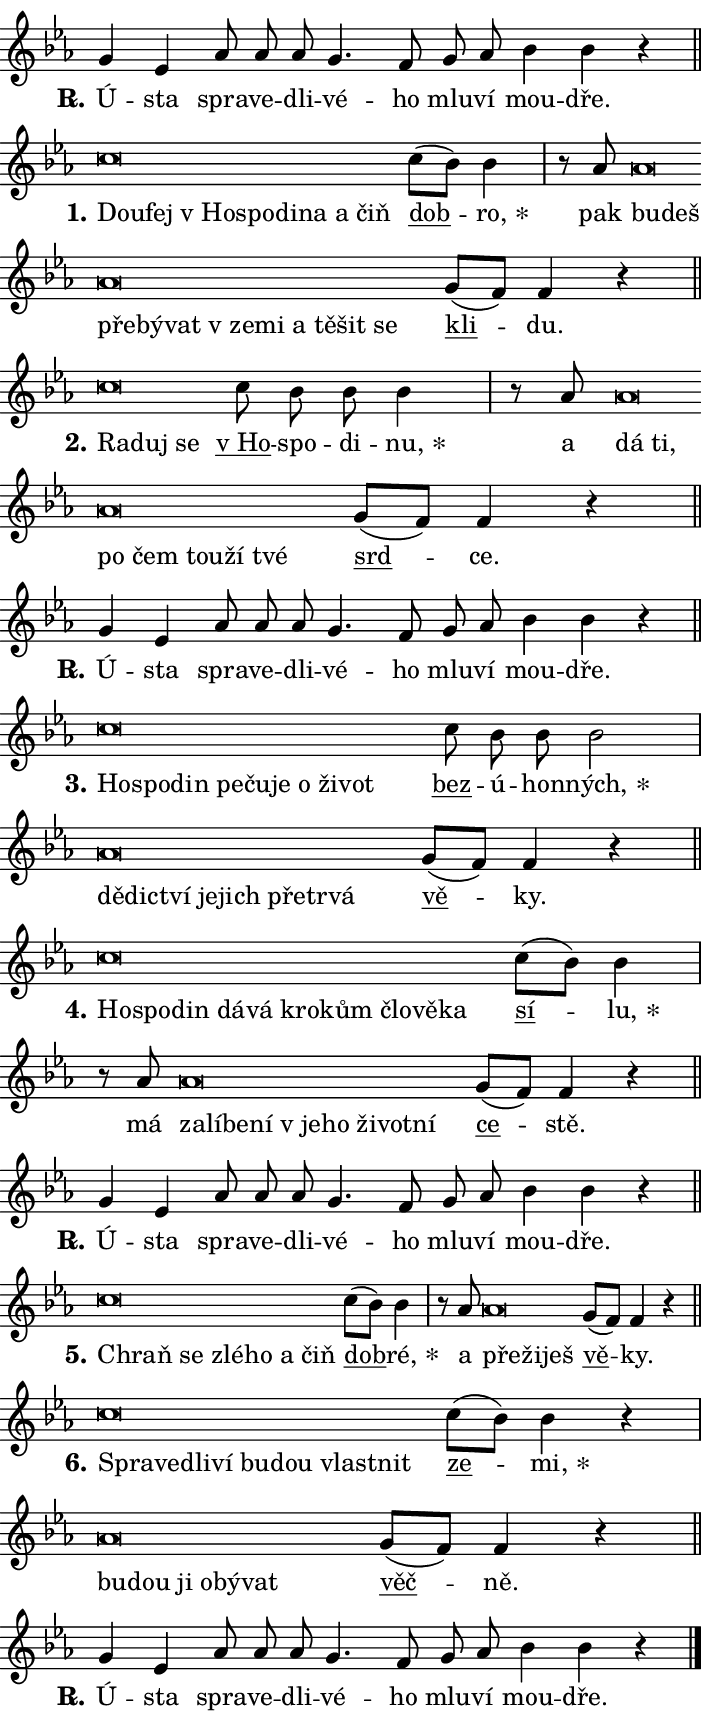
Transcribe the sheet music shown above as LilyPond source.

\version "2.24.0"
\header { tagline = "" }
\paper {
  indent = 0\cm
  top-margin = 0\cm
  right-margin = 0.13\cm % to fit lyric hyphens
  bottom-margin = 0\cm
  left-margin = 0\cm
  paper-width = 12\cm
  page-breaking = #ly:one-page-breaking
  system-system-spacing.basic-distance = #11
  score-system-spacing.basic-distance = #11
  ragged-last = ##f
}


%% Author: Thomas Morley
%% https://lists.gnu.org/archive/html/lilypond-user/2020-05/msg00002.html
#(define (line-position grob)
"Returns position of @var[grob} in current system:
   @code{'start}, if at first time-step
   @code{'end}, if at last time-step
   @code{'middle} otherwise
"
  (let* ((col (ly:item-get-column grob))
         (ln (ly:grob-object col 'left-neighbor))
         (rn (ly:grob-object col 'right-neighbor))
         (col-to-check-left (if (ly:grob? ln) ln col))
         (col-to-check-right (if (ly:grob? rn) rn col))
         (break-dir-left
           (and
             (ly:grob-property col-to-check-left 'non-musical #f)
             (ly:item-break-dir col-to-check-left)))
         (break-dir-right
           (and
             (ly:grob-property col-to-check-right 'non-musical #f)
             (ly:item-break-dir col-to-check-right))))
        (cond ((eqv? 1 break-dir-left) 'start)
              ((eqv? -1 break-dir-right) 'end)
              (else 'middle))))

#(define (tranparent-at-line-position vctor)
  (lambda (grob)
  "Relying on @code{line-position} select the relevant enry from @var{vctor}.
Used to determine transparency,"
    (case (line-position grob)
      ((end) (not (vector-ref vctor 0)))
      ((middle) (not (vector-ref vctor 1)))
      ((start) (not (vector-ref vctor 2))))))

noteHeadBreakVisibility =
#(define-music-function (break-visibility)(vector?)
"Makes @code{NoteHead}s transparent relying on @var{break-visibility}"
#{
  \override NoteHead.transparent =
    #(tranparent-at-line-position break-visibility)
#})

#(define delete-ledgers-for-transparent-note-heads
  (lambda (grob)
    "Reads whether a @code{NoteHead} is transparent.
If so this @code{NoteHead} is removed from @code{'note-heads} from
@var{grob}, which is supposed to be @code{LedgerLineSpanner}.
As a result ledgers are not printed for this @code{NoteHead}"
    (let* ((nhds-array (ly:grob-object grob 'note-heads))
           (nhds-list
             (if (ly:grob-array? nhds-array)
                 (ly:grob-array->list nhds-array)
                 '()))
           ;; Relies on the transparent-property being done before
           ;; Staff.LedgerLineSpanner.after-line-breaking is executed.
           ;; This is fragile ...
           (to-keep
             (remove
               (lambda (nhd)
                 (ly:grob-property nhd 'transparent #f))
               nhds-list)))
      ;; TODO find a better method to iterate over grob-arrays, similiar
      ;; to filter/remove etc for lists
      ;; For now rebuilt from scratch
      (set! (ly:grob-object grob 'note-heads)  '())
      (for-each
        (lambda (nhd)
          (ly:pointer-group-interface::add-grob grob 'note-heads nhd))
        to-keep))))

squashNotes = {
  \override NoteHead.X-extent = #'(-0.2 . 0.2)
  \override NoteHead.Y-extent = #'(-0.75 . 0)
  \override NoteHead.stencil =
    #(lambda (grob)
       (let ((pos (ly:grob-property grob 'staff-position)))
         (begin
           (if (< pos -7) (display "ERROR: Lower brevis then expected\n") (display ""))
           (if (<= pos -6) ly:text-interface::print ly:note-head::print))))
}
unSquashNotes = {
  \revert NoteHead.X-extent
  \revert NoteHead.Y-extent
  \revert NoteHead.stencil
}

hideNotes = \noteHeadBreakVisibility #begin-of-line-visible
unHideNotes = \noteHeadBreakVisibility #all-visible

% work-around for resetting accidentals
% https://lilypond.org/doc/v2.23/Documentation/notation/displaying-rhythms#unmetered-music
cadenzaMeasure = {
  \cadenzaOff
  \partial 1024 s1024
  \cadenzaOn
}

#(define-markup-command (accent layout props text) (markup?)
  "Underline accented syllable"
  (interpret-markup layout props
    #{\markup \override #'(offset . 4.3) \underline { #text }#}))

responsum = \markup \concat {
  "R" \hspace #-1.05 \path #0.1 #'((moveto 0 0.07) (lineto 0.9 0.8)) \hspace #0.05 "."
}

spaceSize = #0.6828661417322834 % exact space size for TeX Gyre Schola

\layout {
  \context {
    \Staff
    \remove "Time_signature_engraver"
    \override LedgerLineSpanner.after-line-breaking = #delete-ledgers-for-transparent-note-heads
  }
  \context {
    \Lyrics {
      \override LyricSpace.minimum-distance = \spaceSize
      \override LyricText.font-name = #"TeX Gyre Schola"
      \override LyricText.font-size = 1
      \override StanzaNumber.font-name = #"TeX Gyre Schola Bold"
      \override StanzaNumber.font-size = 1
    }
  }
  \context {
    \Score 
    \override NoteHead.text =
      #(lambda (grob) 
        (let ((pos (ly:grob-property grob 'staff-position)))
          #{\markup {
            \combine
              \halign #-0.55 \raise #(if (= pos -6) 0 0.5) \override #'(thickness . 2) \draw-line #'(3.2 . 0)
              \musicglyph "noteheads.sM1"
          }#}))
  }
}

% magnetic-lyrics.ily
%
%   written by
%     Jean Abou Samra <jean@abou-samra.fr>
%     Werner Lemberg <wl@gnu.org>
%
%   adapted by
%     Jiri Hon <jiri.hon@gmail.com>
%
% Version 2022-Apr-15

% https://www.mail-archive.com/lilypond-user@gnu.org/msg149350.html

#(define (Left_hyphen_pointer_engraver context)
   "Collect syllable-hyphen-syllable occurrences in lyrics and store
them in properties.  This engraver only looks to the left.  For
example, if the lyrics input is @code{foo -- bar}, it does the
following.

@itemize @bullet
@item
Set the @code{text} property of the @code{LyricHyphen} grob between
@q{foo} and @q{bar} to @code{foo}.

@item
Set the @code{left-hyphen} property of the @code{LyricText} grob with
text @q{foo} to the @code{LyricHyphen} grob between @q{foo} and
@q{bar}.
@end itemize

Use this auxiliary engraver in combination with the
@code{lyric-@/text::@/apply-@/magnetic-@/offset!} hook."
   (let ((hyphen #f)
         (text #f))
     (make-engraver
      (acknowledgers
       ((lyric-syllable-interface engraver grob source-engraver)
        (set! text grob)))
      (end-acknowledgers
       ((lyric-hyphen-interface engraver grob source-engraver)
        ;(when (not (grob::has-interface grob 'lyric-space-interface))
          (set! hyphen grob)));)
      ((stop-translation-timestep engraver)
       (when (and text hyphen)
         (ly:grob-set-object! text 'left-hyphen hyphen))
       (set! text #f)
       (set! hyphen #f)))))

#(define (lyric-text::apply-magnetic-offset! grob)
   "If the space between two syllables is less than the value in
property @code{LyricText@/.details@/.squash-threshold}, move the right
syllable to the left so that it gets concatenated with the left
syllable.

Use this function as a hook for
@code{LyricText@/.after-@/line-@/breaking} if the
@code{Left_@/hyphen_@/pointer_@/engraver} is active."
   (let ((hyphen (ly:grob-object grob 'left-hyphen #f)))
     (when hyphen
       (let ((left-text (ly:spanner-bound hyphen LEFT)))
         (when (grob::has-interface left-text 'lyric-syllable-interface)
           (let* ((common (ly:grob-common-refpoint grob left-text X))
                  (this-x-ext (ly:grob-extent grob common X))
                  (left-x-ext
                   (begin
                     ;; Trigger magnetism for left-text.
                     (ly:grob-property left-text 'after-line-breaking)
                     (ly:grob-extent left-text common X)))
                  ;; `delta` is the gap width between two syllables.
                  (delta (- (interval-start this-x-ext)
                            (interval-end left-x-ext)))
                  (details (ly:grob-property grob 'details))
                  (threshold (assoc-get 'squash-threshold details 0.2)))
             (when (< delta threshold)
               (let* (;; We have to manipulate the input text so that
                      ;; ligatures crossing syllable boundaries are not
                      ;; disabled.  For languages based on the Latin
                      ;; script this is essentially a beautification.
                      ;; However, for non-Western scripts it can be a
                      ;; necessity.
                      (lt (ly:grob-property left-text 'text))
                      (rt (ly:grob-property grob 'text))
                      (is-space (grob::has-interface hyphen 'lyric-space-interface))
                      (space (if is-space " " ""))
                      (extra-delta (if is-space spaceSize 0))
                      ;; Append new syllable.
                      (ltrt-space (if (and (string? lt) (string? rt))
                                (string-append lt space rt)
                                (make-concat-markup (list lt space rt))))
                      ;; Right-align `ltrt` to the right side.
                      (ltrt-space-markup (grob-interpret-markup
                               grob
                               (make-translate-markup
                                (cons (interval-length this-x-ext) 0)
                                (make-right-align-markup ltrt-space)))))
                 (begin
                   ;; Don't print `left-text`.
                   (ly:grob-set-property! left-text 'stencil #f)
                   ;; Set text and stencil (which holds all collected
                   ;; syllables so far) and shift it to the left.
                   (ly:grob-set-property! grob 'text ltrt-space)
                   (ly:grob-set-property! grob 'stencil ltrt-space-markup)
                   (ly:grob-translate-axis! grob (- (- delta extra-delta)) X))))))))))


#(define (lyric-hyphen::displace-bounds-first grob)
   ;; Make very sure this callback isn't triggered too early.
   (let ((left (ly:spanner-bound grob LEFT))
         (right (ly:spanner-bound grob RIGHT)))
     (ly:grob-property left 'after-line-breaking)
     (ly:grob-property right 'after-line-breaking)
     (ly:lyric-hyphen::print grob)))

squashThreshold = #0.4

\layout {
  \context {
    \Lyrics
    \consists #Left_hyphen_pointer_engraver
    \override LyricText.after-line-breaking =
      #lyric-text::apply-magnetic-offset!
    \override LyricHyphen.stencil = #lyric-hyphen::displace-bounds-first
    \override LyricText.details.squash-threshold = \squashThreshold
    \override LyricHyphen.minimum-distance = 0
    \override LyricHyphen.minimum-length = \squashThreshold
  }
}

squashText = \override LyricText.details.squash-threshold = 9999
unSquashText = \override LyricText.details.squash-threshold = \squashThreshold

leftText = \override LyricText.self-alignment-X = #LEFT
unLeftText = \revert LyricText.self-alignment-X

starOffset = #(lambda (grob) 
                (let ((x_offset (ly:self-alignment-interface::aligned-on-x-parent grob)))
                  (if (= x_offset 0) 0 (+ x_offset 1.2))))

star = #(define-music-function (syllable)(string?)
"Append star separator at the end of a syllable"
#{
  \once \override LyricText.X-offset = #starOffset
  \lyricmode { \markup {
    #syllable
    \override #'((font-name . "TeX Gyre Schola Bold")) \hspace #0.2 \lower #0.65 \larger "*"
  } }
#})

starAccent = #(define-music-function (syllable)(string?)
"Append star separator at the end of a syllable and make accent"
#{
  \once \override LyricText.X-offset = #starOffset
  \lyricmode { \markup {
    \accent #syllable
    \override #'((font-name . "TeX Gyre Schola Bold")) \hspace #0.2 \lower #0.65 \larger "*"
  } }
#})

breath = #(define-music-function (syllable)(string?)
"Append breathing indicator at the end of a syllable"
#{
  \lyricmode { \markup { #syllable "+" } }
#})

optionalBreath = #(define-music-function (syllable)(string?)
"Append optional breathing indicator at the end of a syllable"
#{
  \lyricmode { \markup { #syllable "(+)" } }
#})


\score {
    <<
        \new Voice = "melody" { \cadenzaOn \key es \major \relative { g'4 es as8 as as \bar "" g4. f8 \bar "" g as bes4 bes r \cadenzaMeasure \bar "||" \break } }
        \new Lyrics \lyricsto "melody" { \lyricmode { \set stanza = \responsum
Ú -- sta spra -- ve -- dli -- vé -- ho mlu -- ví mou -- dře. } }
    >>
    \layout {}
}

\score {
    <<
        \new Voice = "melody" { \cadenzaOn \key es \major \relative { \squashNotes c''\breve*1/16 \hideNotes \breve*1/16 \bar "" \breve*1/16 \bar "" \breve*1/16 \bar "" \breve*1/16 \bar "" \breve*1/16 \bar "" \breve*1/16 \breve*1/16 \bar "" \unHideNotes \unSquashNotes \bar "" c8[( bes)] bes4 \cadenzaMeasure \bar "|" r8 as8 \squashNotes as\breve*1/16 \hideNotes \breve*1/16 \bar "" \breve*1/16 \bar "" \breve*1/16 \bar "" \breve*1/16 \bar "" \breve*1/16 \bar "" \breve*1/16 \bar "" \breve*1/16 \bar "" \breve*1/16 \bar "" \breve*1/16 \breve*1/16 \bar "" \unHideNotes \unSquashNotes \bar "" g8[( f)] f4 r \cadenzaMeasure \bar "||" \break } }
        \new Lyrics \lyricsto "melody" { \lyricmode { \set stanza = "1."
\leftText Dou -- \squashText fej "v Ho" -- spo -- di -- na a čiň \unLeftText \unSquashText \markup \accent dob -- \star ro, pak \leftText bu -- \squashText deš pře -- bý -- vat "v ze" -- mi a tě -- šit se \unLeftText \unSquashText \markup \accent kli -- du. } }
    >>
    \layout {}
}

\score {
    <<
        \new Voice = "melody" { \cadenzaOn \key es \major \relative { \squashNotes c''\breve*1/16 \hideNotes \breve*1/16 \breve*1/16 \bar "" \unHideNotes \unSquashNotes \bar "" c8 bes bes bes4 \cadenzaMeasure \bar "|" r8 as8 \squashNotes as\breve*1/16 \hideNotes \breve*1/16 \bar "" \breve*1/16 \bar "" \breve*1/16 \bar "" \breve*1/16 \bar "" \breve*1/16 \breve*1/16 \bar "" \unHideNotes \unSquashNotes \bar "" g8[( f)] f4 r \cadenzaMeasure \bar "||" \break } }
        \new Lyrics \lyricsto "melody" { \lyricmode { \set stanza = "2."
\leftText Ra -- \squashText duj se \unLeftText \unSquashText \markup \accent "v Ho" -- spo -- di -- \star nu, a \leftText dá \squashText ti, po čem tou -- ží tvé \unLeftText \unSquashText \markup \accent srd -- ce. } }
    >>
    \layout {}
}

\score {
    <<
        \new Voice = "melody" { \cadenzaOn \key es \major \relative { g'4 es as8 as as \bar "" g4. f8 \bar "" g as bes4 bes r \cadenzaMeasure \bar "||" \break } }
        \new Lyrics \lyricsto "melody" { \lyricmode { \set stanza = \responsum
Ú -- sta spra -- ve -- dli -- vé -- ho mlu -- ví mou -- dře. } }
    >>
    \layout {}
}

\score {
    <<
        \new Voice = "melody" { \cadenzaOn \key es \major \relative { \squashNotes c''\breve*1/16 \hideNotes \breve*1/16 \bar "" \breve*1/16 \bar "" \breve*1/16 \bar "" \breve*1/16 \bar "" \breve*1/16 \bar "" \breve*1/16 \bar "" \breve*1/16 \breve*1/16 \bar "" \unHideNotes \unSquashNotes \bar "" c8 bes bes bes2 \cadenzaMeasure \bar "|" \squashNotes as\breve*1/16 \hideNotes \breve*1/16 \bar "" \breve*1/16 \bar "" \breve*1/16 \bar "" \breve*1/16 \bar "" \breve*1/16 \bar "" \breve*1/16 \breve*1/16 \bar "" \unHideNotes \unSquashNotes \bar "" g8[( f)] f4 r \cadenzaMeasure \bar "||" \break } }
        \new Lyrics \lyricsto "melody" { \lyricmode { \set stanza = "3."
\leftText Ho -- \squashText spo -- din pe -- ču -- je o ži -- vot \unLeftText \unSquashText \markup \accent bez -- ú -- hon -- \star ných, \leftText dě -- \squashText dic -- tví je -- jich pře -- tr -- vá \unLeftText \unSquashText \markup \accent vě -- ky. } }
    >>
    \layout {}
}

\score {
    <<
        \new Voice = "melody" { \cadenzaOn \key es \major \relative { \squashNotes c''\breve*1/16 \hideNotes \breve*1/16 \bar "" \breve*1/16 \bar "" \breve*1/16 \bar "" \breve*1/16 \bar "" \breve*1/16 \bar "" \breve*1/16 \bar "" \breve*1/16 \bar "" \breve*1/16 \breve*1/16 \bar "" \unHideNotes \unSquashNotes \bar "" c8[( bes)] bes4 \cadenzaMeasure \bar "|" r8 as8 \squashNotes as\breve*1/16 \hideNotes \breve*1/16 \bar "" \breve*1/16 \bar "" \breve*1/16 \bar "" \breve*1/16 \bar "" \breve*1/16 \bar "" \breve*1/16 \bar "" \breve*1/16 \breve*1/16 \bar "" \unHideNotes \unSquashNotes \bar "" g8[( f)] f4 r \cadenzaMeasure \bar "||" \break } }
        \new Lyrics \lyricsto "melody" { \lyricmode { \set stanza = "4."
\leftText Ho -- \squashText spo -- din dá -- vá kro -- kům člo -- vě -- ka \unLeftText \unSquashText \markup \accent sí -- \star lu, má \leftText za -- \squashText lí -- be -- ní "v je" -- ho ži -- vot -- ní \unLeftText \unSquashText \markup \accent ce -- stě. } }
    >>
    \layout {}
}

\score {
    <<
        \new Voice = "melody" { \cadenzaOn \key es \major \relative { g'4 es as8 as as \bar "" g4. f8 \bar "" g as bes4 bes r \cadenzaMeasure \bar "||" \break } }
        \new Lyrics \lyricsto "melody" { \lyricmode { \set stanza = \responsum
Ú -- sta spra -- ve -- dli -- vé -- ho mlu -- ví mou -- dře. } }
    >>
    \layout {}
}

\score {
    <<
        \new Voice = "melody" { \cadenzaOn \key es \major \relative { \squashNotes c''\breve*1/16 \hideNotes \breve*1/16 \bar "" \breve*1/16 \bar "" \breve*1/16 \bar "" \breve*1/16 \breve*1/16 \bar "" \unHideNotes \unSquashNotes \bar "" c8[( bes)] bes4 \cadenzaMeasure \bar "|" r8 as8 \squashNotes as\breve*1/16 \hideNotes \breve*1/16 \breve*1/16 \bar "" \unHideNotes \unSquashNotes \bar "" g8[( f)] f4 r \cadenzaMeasure \bar "||" \break } }
        \new Lyrics \lyricsto "melody" { \lyricmode { \set stanza = "5."
\leftText Chraň \squashText se zlé -- ho a čiň \unLeftText \unSquashText \markup \accent dob -- \star ré, a \leftText pře -- \squashText ži -- ješ \unLeftText \unSquashText \markup \accent vě -- ky. } }
    >>
    \layout {}
}

\score {
    <<
        \new Voice = "melody" { \cadenzaOn \key es \major \relative { \squashNotes c''\breve*1/16 \hideNotes \breve*1/16 \bar "" \breve*1/16 \bar "" \breve*1/16 \bar "" \breve*1/16 \bar "" \breve*1/16 \bar "" \breve*1/16 \breve*1/16 \bar "" \unHideNotes \unSquashNotes \bar "" c8[( bes)] bes4 r \cadenzaMeasure \bar "|" \squashNotes as\breve*1/16 \hideNotes \breve*1/16 \bar "" \breve*1/16 \bar "" \breve*1/16 \bar "" \breve*1/16 \breve*1/16 \bar "" \unHideNotes \unSquashNotes \bar "" g8[( f)] f4 r \cadenzaMeasure \bar "||" \break } }
        \new Lyrics \lyricsto "melody" { \lyricmode { \set stanza = "6."
\leftText Spra -- \squashText ve -- dli -- ví bu -- dou vlast -- nit \unLeftText \unSquashText \markup \accent ze -- \star mi, \leftText bu -- \squashText dou ji o -- bý -- vat \unLeftText \unSquashText \markup \accent věč -- ně. } }
    >>
    \layout {}
}

\score {
    <<
        \new Voice = "melody" { \cadenzaOn \key es \major \relative { g'4 es as8 as as \bar "" g4. f8 \bar "" g as bes4 bes r \cadenzaMeasure \bar "||" \break } \bar "|." }
        \new Lyrics \lyricsto "melody" { \lyricmode { \set stanza = \responsum
Ú -- sta spra -- ve -- dli -- vé -- ho mlu -- ví mou -- dře. } }
    >>
    \layout {}
}
